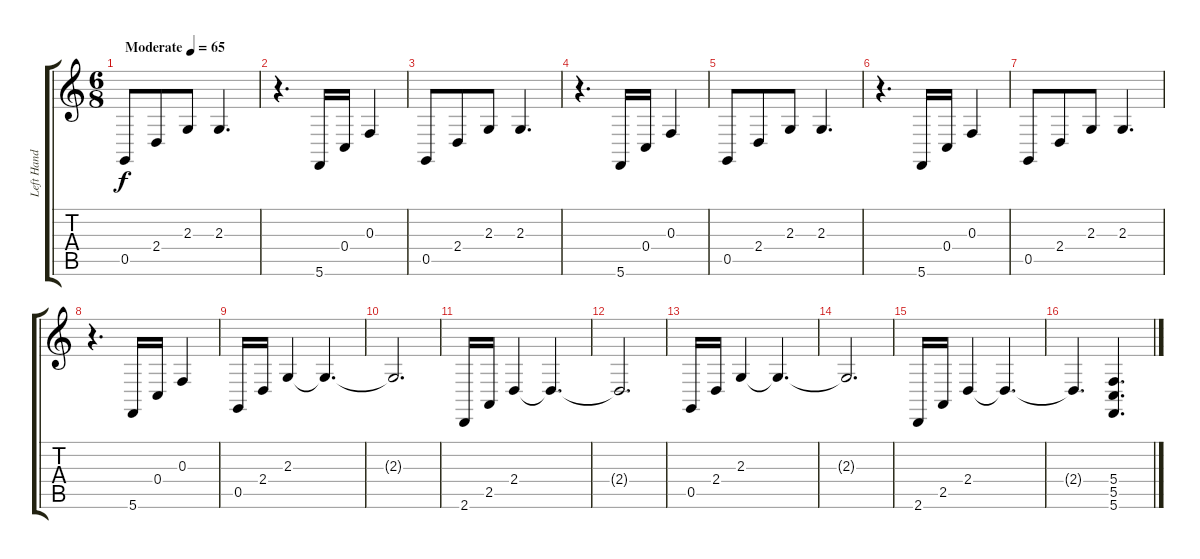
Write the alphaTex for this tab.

\track ("Left Hand" "Left Hand") {instrument acousticgrandpiano}
\staff {score tabs}
\tuning (D4 A3 F3 C3 G2 C2) {hide}
\ts (6 8)
\tempo (65 "Moderate")
\clef g2
\ks c
0.5.8{dy f instrument acousticgrandpiano} 2.4.8 2.3.8 2.3.4{d} |
r.4{d} 5.6.16 0.4.16 0.3.4 |
0.5.8 2.4.8 2.3.8 2.3.4{d} |
r.4{d} 5.6.16 0.4.16 0.3.4 |
0.5.8 2.4.8 2.3.8 2.3.4{d} |
r.4{d} 5.6.16 0.4.16 0.3.4 |
0.5.8 2.4.8 2.3.8 2.3.4{d} |
r.4{d} 5.6.16 0.4.16 0.3.4 |
0.5.16 2.4.16 2.3.4 2.3{t}.4{d} |
2.3{t}.2{d} |
2.6.16 2.5.16 2.4.4 2.4{t}.4{d} |
2.4{t}.2{d} |
0.5.16 2.4.16 2.3.4 2.3{t}.4{d} |
2.3{t}.2{d} |
2.6.16 2.5.16 2.4.4 2.4{t}.4{d} |
2.4{t}.4{d} (5.4 5.5 5.6).4{d}
